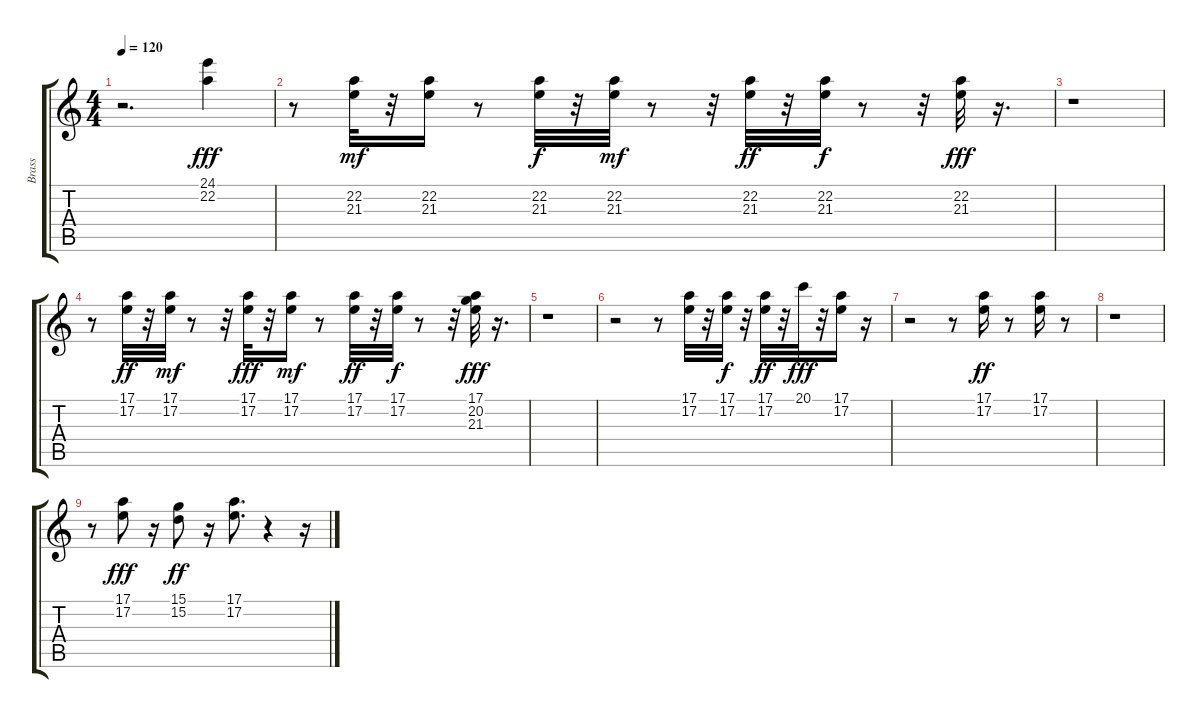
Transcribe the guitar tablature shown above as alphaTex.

\track ("Brass" "Brass") {instrument brasssection}
\staff {score tabs}
\tuning (E4 B3 G3 D3 A2 E2) {hide}
\ts (4 4)
\tempo 120
\clef g2
\ks c
r.2{d dy f} (24.1 22.2).4{dy fff} |
r.8 (22.2 21.3).32{dy mf} r.32 (22.2 21.3).16 r.8 (22.2 21.3).32{dy f} r.32 (22.2 21.3).32{dy mf} r.8 r.32 (22.2 21.3).32{dy ff} r.32 (22.2 21.3).32{dy f} r.8 r.32 (22.2 21.3).32{dy fff} r.16{d} |
r.1 |
r.8 (17.1 17.2).32{dy ff} r.32 (17.1 17.2).32{dy mf} r.8 r.32 (17.1 17.2).32{dy fff} r.32 (17.1 17.2).16{dy mf} r.8 (17.1 17.2).32{dy ff} r.32 (17.1 17.2).32{dy f} r.8 r.32 (17.1 20.2 21.3).32{dy fff} r.16{d} |
r.1 |
r.2 r.8 (17.1 17.2).32 r.32 (17.1 17.2).32{dy f} r.32 (17.1 17.2).32{dy ff} r.32 20.1.32{dy fff} r.32 (17.1 17.2).16 r.16 |
r.2 r.8 (17.1 17.2).16{dy ff} r.8 (17.1 17.2).16 r.8 |
r.1 |
r.8 (17.1 17.2).8{dy fff} r.16 (15.1 15.2).8{dy ff} r.16 (17.1 17.2).8{d} r.4 r.16
